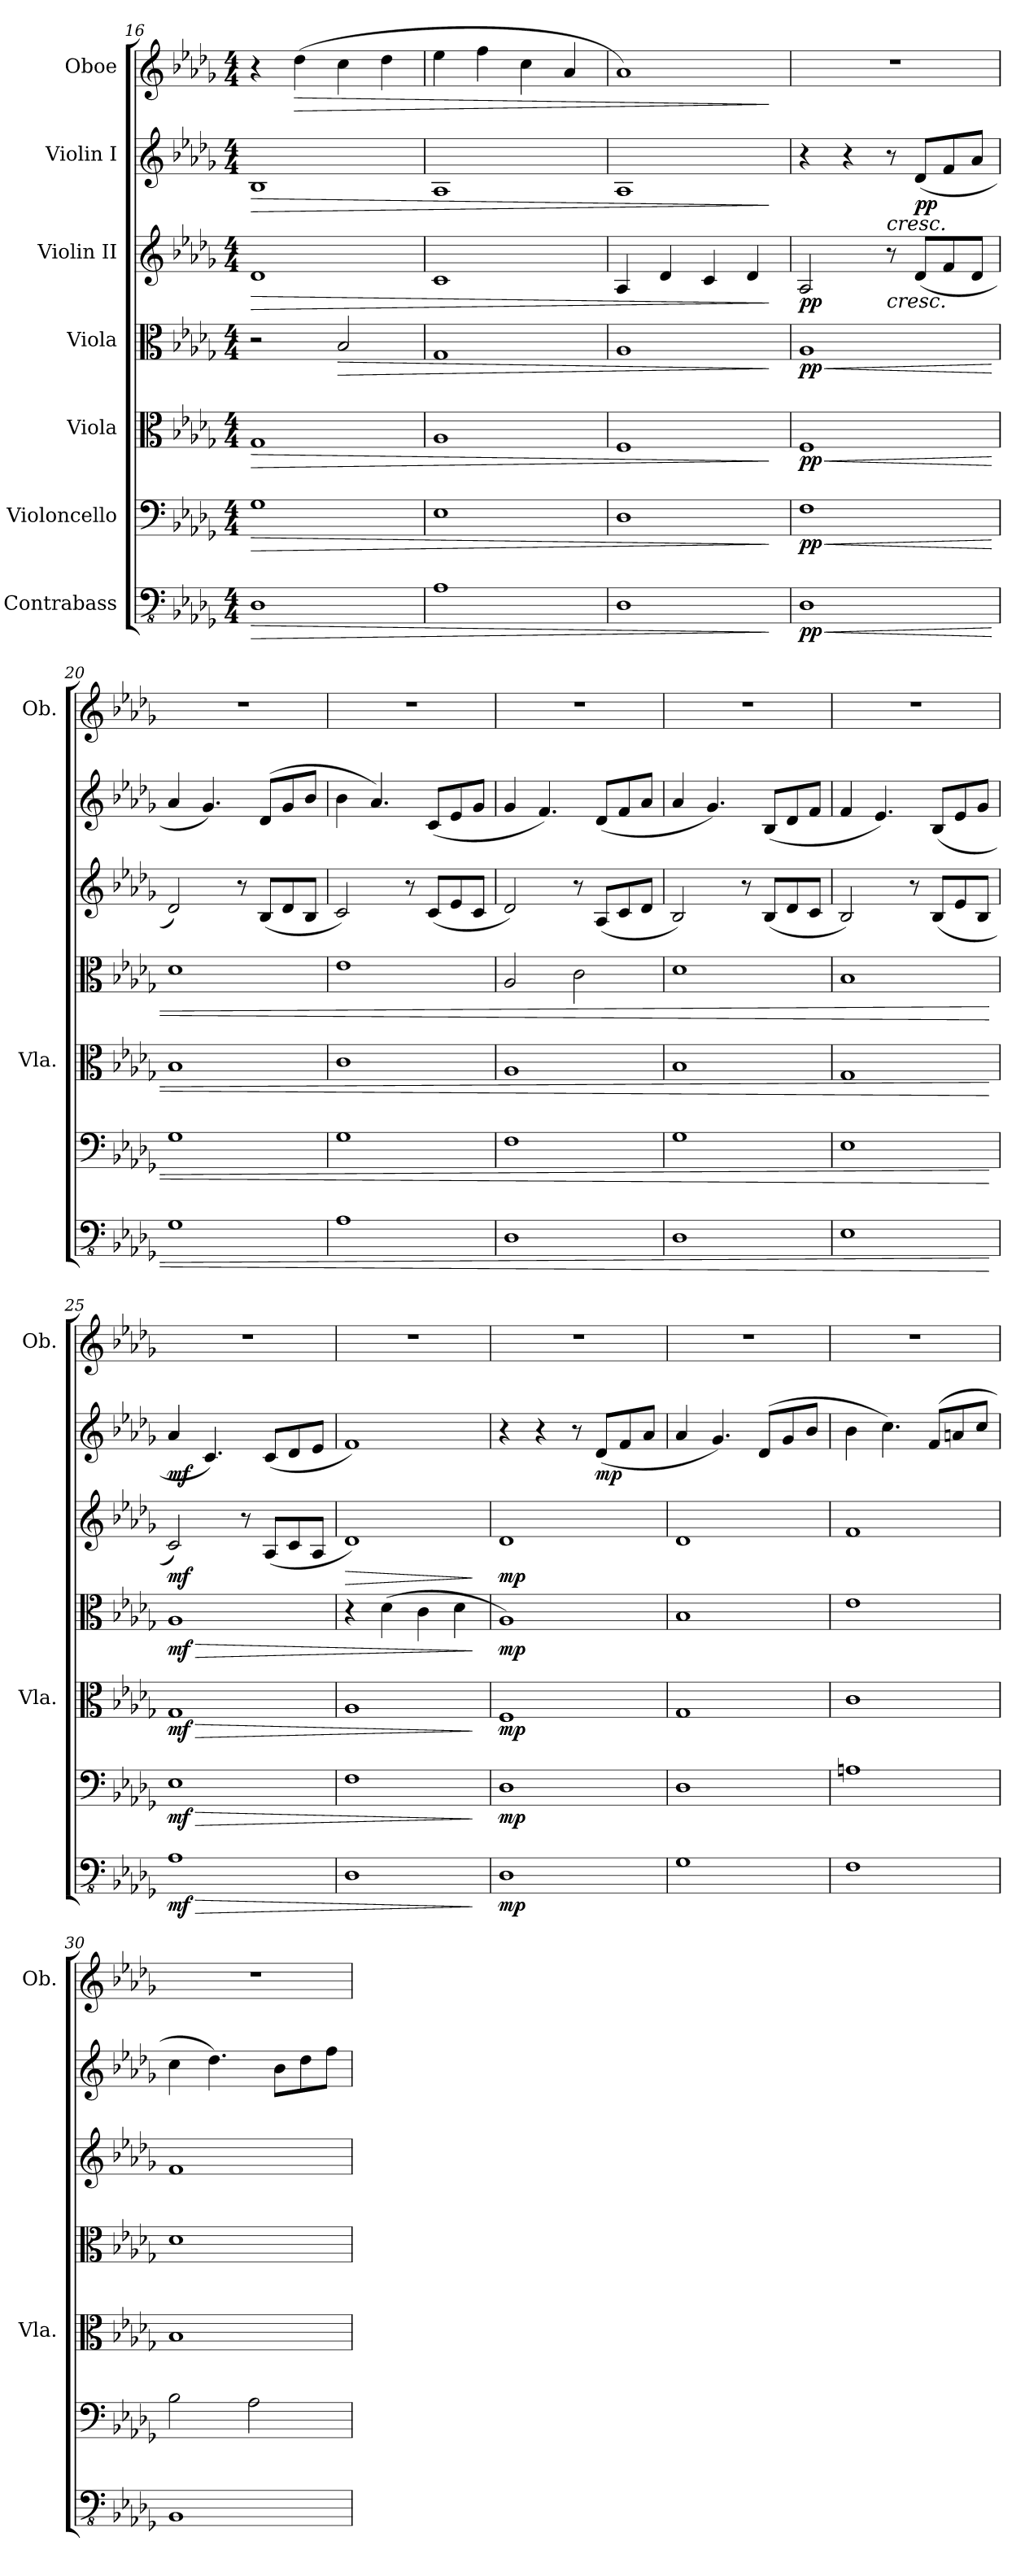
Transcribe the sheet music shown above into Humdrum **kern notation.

**kern	**dynam	**kern	**dynam	**kern	**dynam	**kern	**dynam	**kern	**dynam	**kern	**dynam	**kern	**dynam
*part7	*part7	*part6	*part6	*part5	*part5	*part4	*part4	*part3	*part3	*part2	*part2	*part1	*part1
*staff7	*staff7	*staff6	*staff6	*staff5	*staff5	*staff4	*staff4	*staff3	*staff3	*staff2	*staff2	*staff1	*staff1
*I"Contrabass	*	*I"Violoncello	*	*I"Viola	*	*I"Viola	*	*I"Violin II	*	*I"Violin I	*	*I"Oboe	*
*	*	*	*	*I'Vla.	*	*	*	*	*	*	*	*I'Ob.	*
*clefFv4	*	*clefF4	*	*clefC3	*	*clefC3	*	*clefG2	*	*clefG2	*	*clefG2	*
*k[b-e-a-d-g-]	*	*k[b-e-a-d-g-]	*	*k[b-e-a-d-g-]	*	*k[b-e-a-d-g-]	*	*k[b-e-a-d-g-]	*	*k[b-e-a-d-g-]	*	*k[b-e-a-d-g-]	*
*M4/4	*	*M4/4	*	*M4/4	*	*M4/4	*	*M4/4	*	*M4/4	*	*M4/4	*
=16	=16	=16	=16	=16	=16	=16	=16	=16	=16	=16	=16	=16	=16
!	!LO:HP:b	!	!LO:HP:b	!	!LO:HP:b	!	!	!	!LO:HP:b	!	!LO:HP:b	!	!
1DD-	>	1G-	>	1G-	>	2r	.	1d-	>	1B-	>	4r	.
!	!	!	!	!	!	!	!	!	!	!	!	!	!LO:HP:b
.	.	.	.	.	.	.	.	.	.	.	.	(4dd-\	>
!	!	!	!	!	!	!	!LO:HP:b	!	!	!	!	!	!
.	.	.	.	.	.	2B-/	>	.	.	.	.	4cc\	.
.	.	.	.	.	.	.	.	.	.	.	.	4dd-\	.
=17	=17	=17	=17	=17	=17	=17	=17	=17	=17	=17	=17	=17	=17
1AA-	.	1E-	.	1A-	.	1G-	.	1c	.	1A-	.	4ee-\	.
.	.	.	.	.	.	.	.	.	.	.	.	4ff\	.
.	.	.	.	.	.	.	.	.	.	.	.	4cc\	.
.	.	.	.	.	.	.	.	.	.	.	.	4a-/	.
=18	=18	=18	=18	=18	=18	=18	=18	=18	=18	=18	=18	=18	=18
1DD-	.	1D-	.	1F	.	1A-	.	4A-/	.	1A-	.	1a-)	.
.	.	.	.	.	.	.	.	4d-/	.	.	.	.	.
.	.	.	.	.	.	.	.	4c/	.	.	.	.	.
.	.	.	.	.	.	.	.	4d-/	.	.	.	.	.
.	]	.	]	.	]	.	]	.	]	.	]	.	]
!!LO:PB:g=z
=19	=19	=19	=19	=19	=19	=19	=19	=19	=19	=19	=19	=19	=19
!	!LO:HP:b	!	!LO:HP:b	!	!LO:HP:b	!	!LO:HP:b	!	!	!	!	!	!
!	!LO:DY:n=1:b	!	!LO:DY:n=1:b	!	!LO:DY:n=1:b	!	!LO:DY:n=1:b	!	!LO:DY:b	!	!	!	!
1DD-	< pp	1F	< pp	1F	< pp	1A-	< pp	2A-/	pp	4r	.	1r	.
.	.	.	.	.	.	.	.	.	.	4r	.	.	.
!	!	!	!	!	!	!	!	!	!LO:HP:b	!	!LO:HP:b	!	!
.	.	.	.	.	.	.	.	8r	<	8r	<	.	.
!	!	!	!	!	!	!	!	!	!	!	!LO:DY:b	!	!
.	.	.	.	.	.	.	.	(8d-/L	.	(8d-/L	pp	.	.
.	.	.	.	.	.	.	.	8f/	.	8f/	.	.	.
.	.	.	.	.	.	.	.	8d-/J	.	8a-/J	.	.	.
=20	=20	=20	=20	=20	=20	=20	=20	=20	=20	=20	=20	=20	=20
1GG-	.	1G-	.	1B-	.	1d-	.	2d-/)	.	4a-/	.	1r	.
.	.	.	.	.	.	.	.	.	.	4.g-/)	.	.	.
.	.	.	.	.	.	.	.	8r	.	.	.	.	.
.	.	.	.	.	.	.	.	(8B-/L	.	(8d-/L	.	.	.
.	.	.	.	.	.	.	.	8d-/	.	8g-/	.	.	.
.	.	.	.	.	.	.	.	8B-/J	.	8b-/J	.	.	.
=21	=21	=21	=21	=21	=21	=21	=21	=21	=21	=21	=21	=21	=21
1AA-	.	1G-	.	1c	.	1e-	.	2c/)	.	4b-\	.	1r	.
.	.	.	.	.	.	.	.	.	.	4.a-/)	.	.	.
.	.	.	.	.	.	.	.	8r	.	.	.	.	.
.	.	.	.	.	.	.	.	(8c/L	.	(8c/L	.	.	.
.	.	.	.	.	.	.	.	8e-/	.	8e-/	.	.	.
.	.	.	.	.	.	.	.	8c/J	.	8g-/J	.	.	.
=22	=22	=22	=22	=22	=22	=22	=22	=22	=22	=22	=22	=22	=22
1DD-	.	1F	.	1A-	.	2A-/	.	2d-/)	.	4g-/	.	1r	.
.	.	.	.	.	.	.	.	.	.	4.f/)	.	.	.
.	.	.	.	.	.	2c\	.	8r	.	.	.	.	.
.	.	.	.	.	.	.	.	(8A-/L	.	(8d-/L	.	.	.
.	.	.	.	.	.	.	.	8c/	.	8f/	.	.	.
.	.	.	.	.	.	.	.	8d-/J	.	8a-/J	.	.	.
=23	=23	=23	=23	=23	=23	=23	=23	=23	=23	=23	=23	=23	=23
1DD-	.	1G-	.	1B-	.	1d-	.	2B-/)	.	4a-/	.	1r	.
.	.	.	.	.	.	.	.	.	.	4.g-/)	.	.	.
.	.	.	.	.	.	.	.	8r	.	.	.	.	.
.	.	.	.	.	.	.	.	(8B-/L	.	(8B-/L	.	.	.
.	.	.	.	.	.	.	.	8d-/	.	8d-/	.	.	.
.	.	.	.	.	.	.	.	8c/J	.	8f/J	.	.	.
=24	=24	=24	=24	=24	=24	=24	=24	=24	=24	=24	=24	=24	=24
1EE-	.	1E-	.	1G-	.	1B-	.	2B-/)	.	4f/	.	1r	.
.	.	.	.	.	.	.	.	.	.	4.e-/)	.	.	.
.	.	.	.	.	.	.	.	8r	.	.	.	.	.
.	.	.	.	.	.	.	.	(8B-/L	.	(8B-/L	.	.	.
.	.	.	.	.	.	.	.	8e-/	.	8e-/	.	.	.
.	.	.	.	.	.	.	.	8B-/J	.	8g-/J	.	.	.
.	[	.	[	.	[	.	[	.	.	.	.	.	.
!!LO:PB:g=z
=25	=25	=25	=25	=25	=25	=25	=25	=25	=25	=25	=25	=25	=25
!	!LO:HP:b	!	!LO:HP:b	!	!LO:HP:b	!	!LO:HP:b	!	!	!	!	!	!
!	!LO:DY:n=1:b	!	!LO:DY:n=1:b	!	!LO:DY:n=1:b	!	!LO:DY:n=1:b	!	!LO:DY:b	!	!LO:DY:b	!	!
1AA-	> mf	1E-	> mf	1G-	> mf	1A-	> mf	2c/)	mf	4a-/	mf	1r	.
.	.	.	.	.	.	.	.	.	.	4.c/)	.	.	.
.	.	.	.	.	.	.	.	8r	[	.	.	.	.
.	.	.	.	.	.	.	.	(8A-/L	.	(8c/L	[	.	.
.	.	.	.	.	.	.	.	8c/	.	8d-/	.	.	.
.	.	.	.	.	.	.	.	8A-/J	.	8e-/J	.	.	.
=26	=26	=26	=26	=26	=26	=26	=26	=26	=26	=26	=26	=26	=26
!	!	!	!	!	!	!	!	!	!LO:HP:b	!	!	!	!
1DD-	.	1F	.	1A-	.	4r	.	1d-)	>	1f)	.	1r	.
.	.	.	.	.	.	(4d-\	.	.	.	.	.	.	.
.	.	.	.	.	.	4c\	.	.	.	.	.	.	.
.	.	.	.	.	.	4d-\	.	.	.	.	.	.	.
.	]	.	]	.	]	.	]	.	]	.	.	.	.
=27	=27	=27	=27	=27	=27	=27	=27	=27	=27	=27	=27	=27	=27
!	!LO:DY:b	!	!LO:DY:b	!	!LO:DY:b	!	!LO:DY:b	!	!LO:DY:b	!	!	!	!
1DD-	mp	1D-	mp	1F	mp	1A-)	mp	1d-	mp	4r	.	1r	.
.	.	.	.	.	.	.	.	.	.	4r	.	.	.
.	.	.	.	.	.	.	.	.	.	8r	.	.	.
!	!	!	!	!	!	!	!	!	!	!	!LO:DY:b	!	!
.	.	.	.	.	.	.	.	.	.	(8d-/L	mp	.	.
.	.	.	.	.	.	.	.	.	.	8f/	.	.	.
.	.	.	.	.	.	.	.	.	.	8a-/J	.	.	.
=28	=28	=28	=28	=28	=28	=28	=28	=28	=28	=28	=28	=28	=28
1GG-	.	1D-	.	1G-	.	1B-	.	1d-	.	4a-/	.	1r	.
.	.	.	.	.	.	.	.	.	.	4.g-/)	.	.	.
.	.	.	.	.	.	.	.	.	.	(8d-/L	.	.	.
.	.	.	.	.	.	.	.	.	.	8g-/	.	.	.
.	.	.	.	.	.	.	.	.	.	8b-/J	.	.	.
=29	=29	=29	=29	=29	=29	=29	=29	=29	=29	=29	=29	=29	=29
1FF	.	1An	.	1c	.	1e-	.	1f	.	4b-\	.	1r	.
.	.	.	.	.	.	.	.	.	.	4.cc\)	.	.	.
.	.	.	.	.	.	.	.	.	.	(8f/L	.	.	.
.	.	.	.	.	.	.	.	.	.	8an/	.	.	.
.	.	.	.	.	.	.	.	.	.	8cc/J	.	.	.
=30	=30	=30	=30	=30	=30	=30	=30	=30	=30	=30	=30	=30	=30
1BBB-	.	2B-\	.	1B-	.	1d-	.	1f	.	4cc\	.	1r	.
.	.	.	.	.	.	.	.	.	.	4.dd-\)	.	.	.
.	.	2A-\	.	.	.	.	.	.	.	.	.	.	.
.	.	.	.	.	.	.	.	.	.	8b-\L	.	.	.
.	.	.	.	.	.	.	.	.	.	8dd-\	.	.	.
.	.	.	.	.	.	.	.	.	.	8ff\J	.	.	.
=	=	=	=	=	=	=	=	=	=	=	=	=	=
*-	*-	*-	*-	*-	*-	*-	*-	*-	*-	*-	*-	*-	*-
